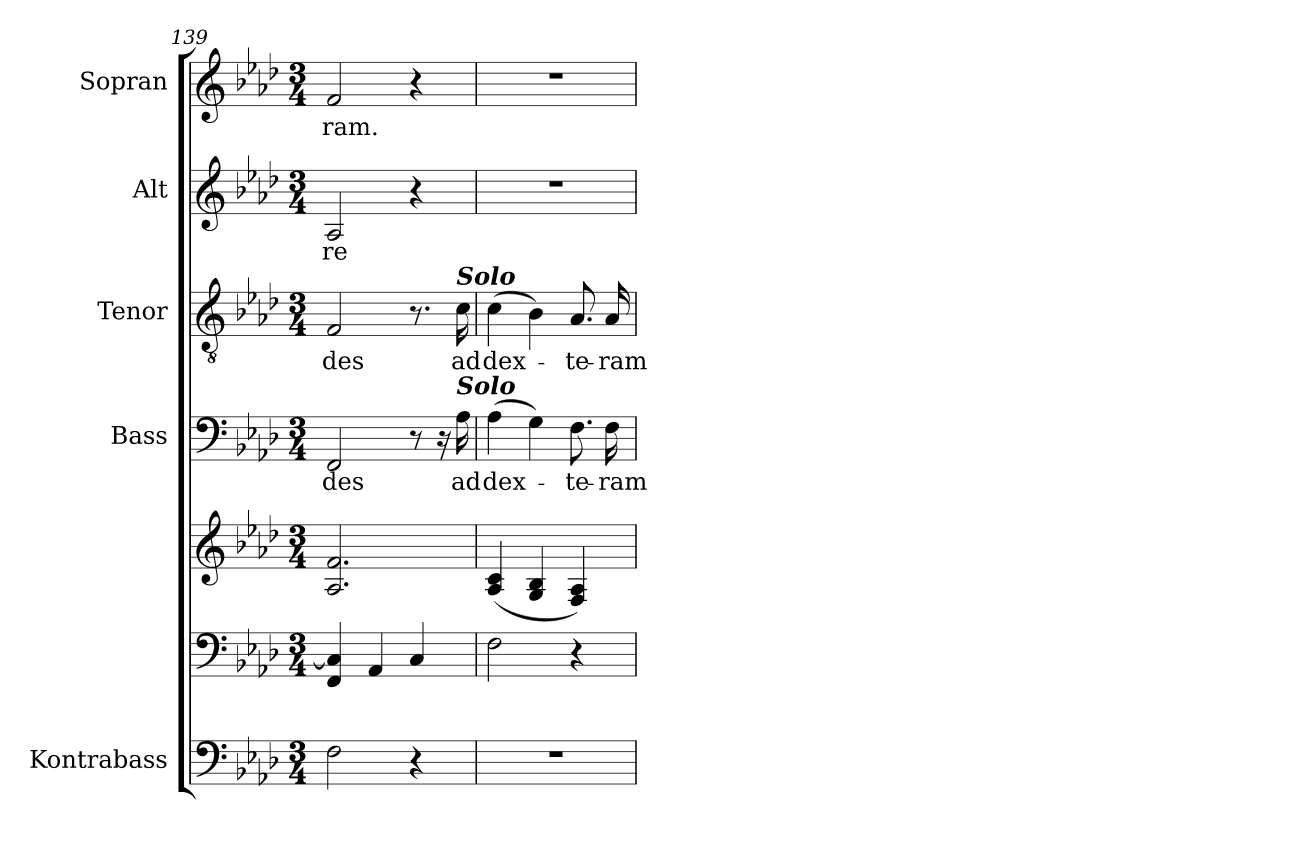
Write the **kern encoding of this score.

**kern	**kern	**kern	**kern	**text	**kern	**text	**kern	**text	**kern	**text
*part6	*part5	*part5	*part4	*part4	*part3	*part3	*part2	*part2	*part1	*part1
*staff7	*staff6	*staff5	*staff4	*staff4	*staff3	*staff3	*staff2	*staff2	*staff1	*staff1
*I"Kontrabass	*	*	*I"Bass	*	*I"Tenor	*	*I"Alt	*	*I"Sopran	*
*I'Kb.	*	*	*I'B.	*	*I'T.	*	*I'A.	*	*I'S.	*
*clefF4	*clefF4	*clefG2	*clefF4	*	*clefGv2	*	*clefG2	*	*clefG2	*
*ITrd7c12	*	*	*	*	*	*	*	*	*	*
*k[b-e-a-d-]	*k[b-e-a-d-]	*k[b-e-a-d-]	*k[b-e-a-d-]	*	*k[b-e-a-d-]	*	*k[b-e-a-d-]	*	*k[b-e-a-d-]	*
*A-:	*A-:	*A-:	*A-:	*	*A-:	*	*A-:	*	*A-:	*
*M3/4	*M3/4	*M3/4	*M3/4	*	*M3/4	*	*M3/4	*	*M3/4	*
=139	=139	=139	=139	=139	=139	=139	=139	=139	=139	=139
!	!	!	!	!LO:LY:b	!	!LO:LY:b	!	!LO:LY:b	!	!LO:LY:b
2FF\	4FF/ 4C/]	2.A-/ 2.f/	2FF/	-des	2F/	-des	2A-/	-re-	2f/	-ram.
.	4AA-/	.	.	.	.	.	.	.	.	.
4r	4C/	.	8r	.	8.r	.	4r	.	4r	.
.	.	.	16r	.	.	.	.	.	.	.
!	!	!	!	!	!LO:TX:a:Bi:t=Solo	!	!	!	!	!
!	!	!	!LO:TX:a:Bi:t=Solo	!	!	!	!	!	!	!
!	!	!	!	!LO:LY:b	!	!LO:LY:b	!	!	!	!
.	.	.	16A-\	ad	16c\	ad	.	.	.	.
=140	=140	=140	=140	=140	=140	=140	=140	=140	=140	=140
!	!	!	!	!LO:LY:b	!	!LO:LY:b	!	!	!	!
2.r	2F\	(<4A-/ 4c/	(>4A-\	dex-	(>4c\	dex-	2.r	.	2.r	.
.	.	4G/ 4B-/	4G\)	.	4B-\)	.	.	.	.	.
!	!	!	!	!LO:LY:b	!	!LO:LY:b	!	!	!	!
.	4r	4F/ 4A-/)	8.F\	-te-	8.A-/	-te-	.	.	.	.
!	!	!	!	!LO:LY:b	!	!LO:LY:b	!	!	!	!
.	.	.	16F\	-ram	16A-/	-ram	.	.	.	.
=	=	=	=	=	=	=	=	=	=	=
*-	*-	*-	*-	*-	*-	*-	*-	*-	*-	*-
